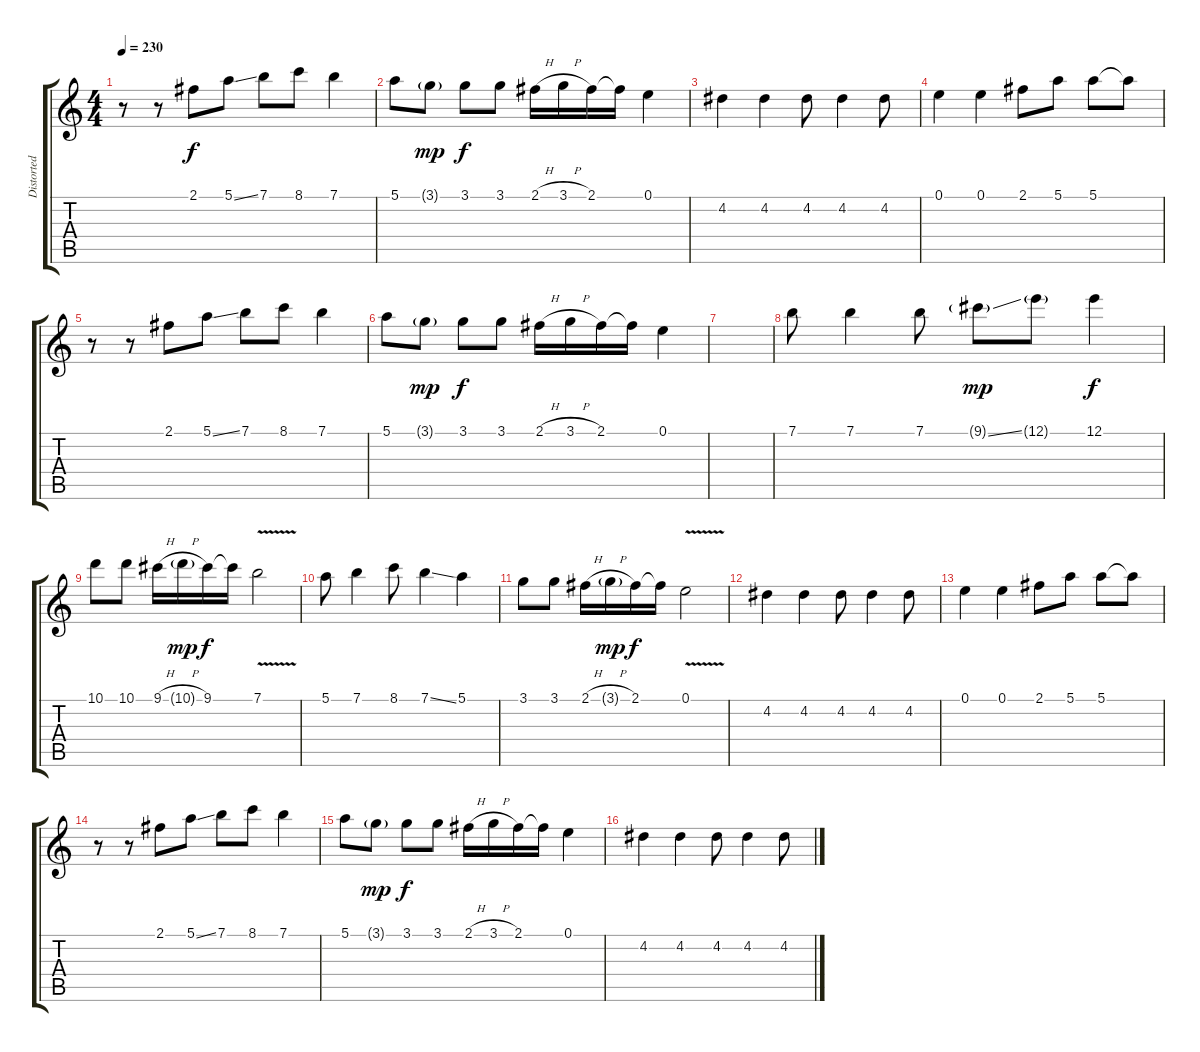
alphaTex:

\track ("Distorted lead" "Distorted ") {instrument distortionguitar}
\staff {score tabs}
\tuning (E4 B3 G3 D3 A2 E2) {hide}
\ts (4 4)
\tempo 230
\clef g2
\ks c
r.8{dy f} r.8 2.1.8 5.1{ss}.8 7.1.8 8.1.8 7.1.4 |
5.1.8 3.1{g}.8{dy mp} 3.1.8{dy f} 3.1.8 2.1{h}.16 3.1{h}.16 2.1.16 2.1{t}.16 0.1.4 |
4.2.4 4.2.4 4.2.8 4.2.4 4.2.8 |
0.1.4 0.1.4 2.1.8 5.1.8 5.1.8 5.1{t}.8 |
r.8 r.8 2.1.8 5.1{ss}.8 7.1.8 8.1.8 7.1.4 |
5.1.8 3.1{g}.8{dy mp} 3.1.8{dy f} 3.1.8 2.1{h}.16 3.1{h}.16 2.1.16 2.1{t}.16 0.1.4 |
|
7.1.8 7.1.4 7.1.8 9.1{ss g}.8{dy mp} 12.1{g}.8 12.1.4{dy f} |
10.1.8 10.1.8 9.1{h}.16 10.1{h g}.16{dy mp} 9.1.16{dy f} 9.1{t}.16 7.1{v}.2 |
5.1.8 7.1.4 8.1.8 7.1{ss}.4 5.1.4 |
3.1.8 3.1.8 2.1{h}.16 3.1{h g}.16{dy mp} 2.1.16{dy f} 2.1{t}.16 0.1{v}.2 |
4.2.4 4.2.4 4.2.8 4.2.4 4.2.8 |
0.1.4 0.1.4 2.1.8 5.1.8 5.1.8 5.1{t}.8 |
r.8 r.8 2.1.8 5.1{ss}.8 7.1.8 8.1.8 7.1.4 |
5.1.8 3.1{g}.8{dy mp} 3.1.8{dy f} 3.1.8 2.1{h}.16 3.1{h}.16 2.1.16 2.1{t}.16 0.1.4 |
4.2.4 4.2.4 4.2.8 4.2.4 4.2.8
